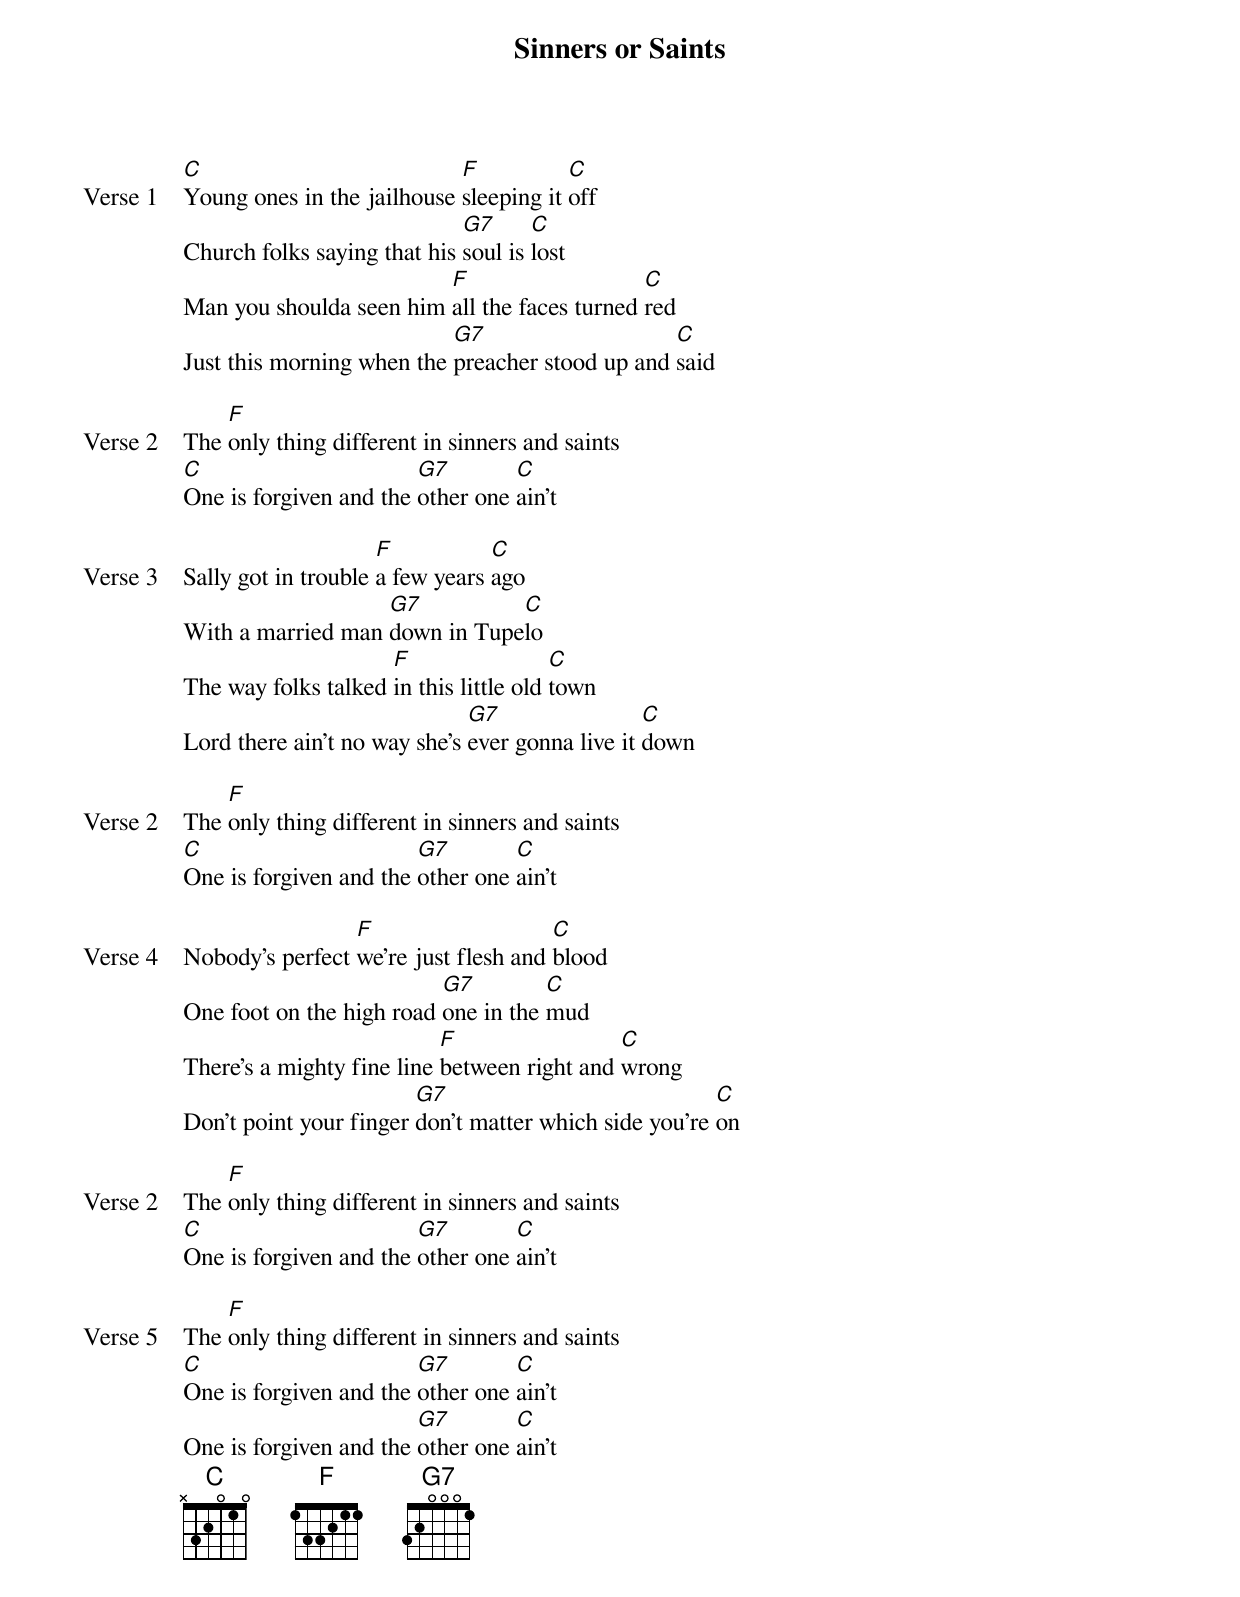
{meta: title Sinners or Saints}
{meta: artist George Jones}
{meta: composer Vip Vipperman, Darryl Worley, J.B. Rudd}
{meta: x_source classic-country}
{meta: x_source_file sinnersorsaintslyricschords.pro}
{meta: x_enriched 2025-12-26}

{start_of_verse: Verse 1}
[C]Young ones in the jailhouse [F]sleeping it [C]off
Church folks saying that his [G7]soul is [C]lost
Man you shoulda seen him [F]all the faces turned [C]red
Just this morning when the [G7]preacher stood up and [C]said
{end_of_verse}

{start_of_verse: Verse 2}
The [F]only thing different in sinners and saints
[C]One is forgiven and the [G7]other one [C]ain't
{end_of_verse}

{start_of_verse: Verse 3}
Sally got in trouble [F]a few years [C]ago
With a married man [G7]down in Tupe[C]lo
The way folks talked [F]in this little old [C]town
Lord there ain't no way she's [G7]ever gonna live it [C]down
{end_of_verse}

{start_of_verse: Verse 2}
The [F]only thing different in sinners and saints
[C]One is forgiven and the [G7]other one [C]ain't
{end_of_verse}

{start_of_verse: Verse 4}
Nobody's perfect [F]we're just flesh and [C]blood
One foot on the high road [G7]one in the [C]mud
There's a mighty fine line [F]between right and [C]wrong
Don't point your finger [G7]don't matter which side you're [C]on
{end_of_verse}

{start_of_verse: Verse 2}
The [F]only thing different in sinners and saints
[C]One is forgiven and the [G7]other one [C]ain't
{end_of_verse}

{start_of_verse: Verse 5}
The [F]only thing different in sinners and saints
[C]One is forgiven and the [G7]other one [C]ain't
One is forgiven and the [G7]other one [C]ain't
{end_of_verse}
